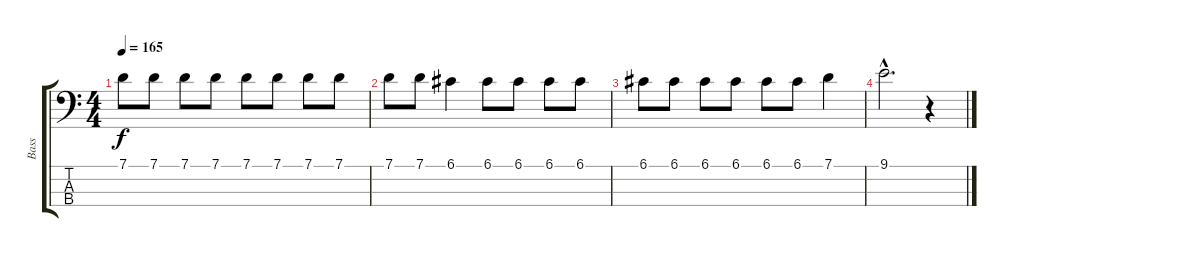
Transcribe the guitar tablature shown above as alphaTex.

\track ("Bass" "Bass") {instrument fretlessbass}
\staff {score tabs}
\tuning (G2 D2 A1 E1) {hide}
\ts (4 4)
\tempo 165
\clef f4
\ks c
7.1.8{dy f} 7.1.8 7.1.8 7.1.8 7.1.8 7.1.8 7.1.8 7.1.8 |
7.1.8 7.1.8 6.1.4 6.1.8 6.1.8 6.1.8 6.1.8 |
6.1.8 6.1.8 6.1.8 6.1.8 6.1.8 6.1.8 7.1.4 |
9.1{hac}.2{d} r.4
